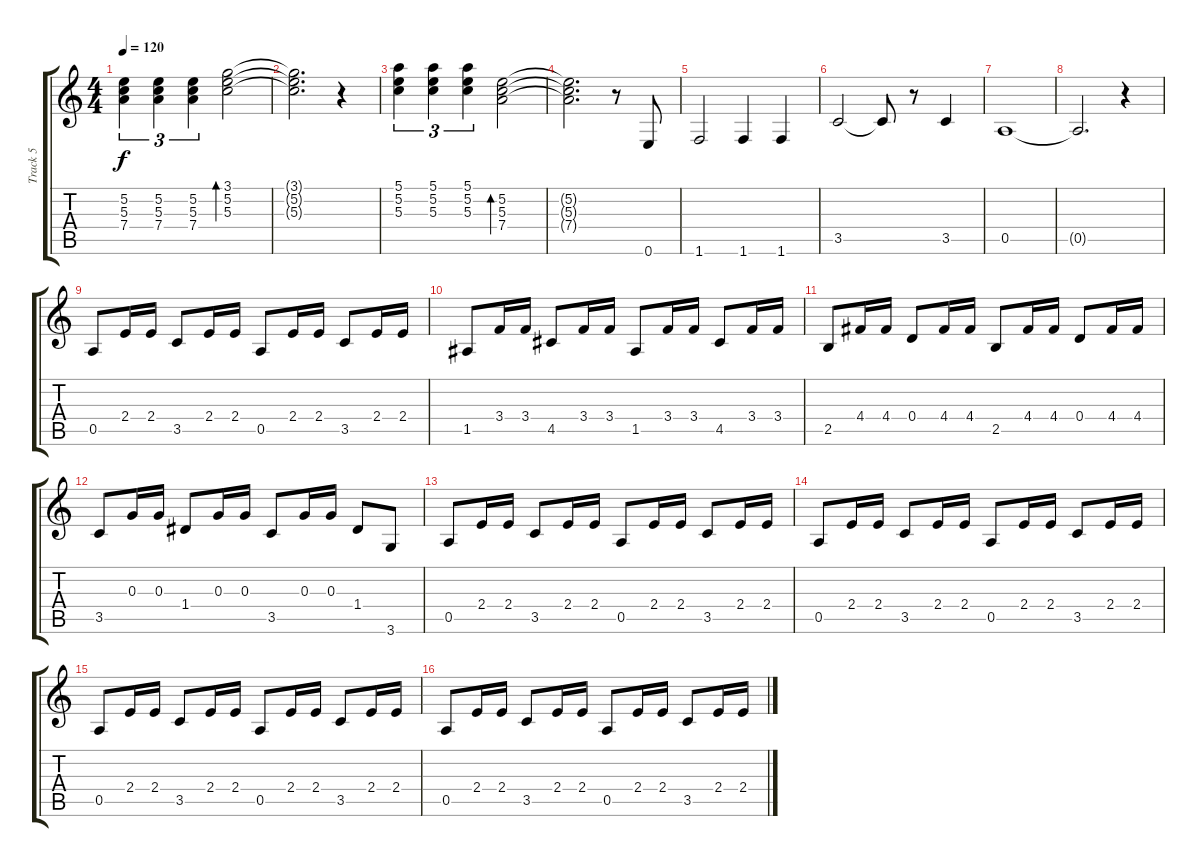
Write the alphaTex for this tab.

\track ("Track 5" "Track 5") {instrument acousticguitarsteel}
\staff {score tabs}
\tuning (E4 B3 G3 D3 A2 E2) {hide}
\ts (4 4)
\tempo 120
\clef g2
\ks c
(5.2 5.3 7.4).4{tu (3 2) dy f} (5.2 5.3 7.4).4{tu (3 2)} (5.2 5.3 7.4).4{tu (3 2)} (3.1 5.2 5.3).2{bd 240} |
(3.1{t} 5.2{t} 5.3{t}).2{d} r.4 |
(5.1 5.2 5.3).4{tu (3 2)} (5.1 5.2 5.3).4{tu (3 2)} (5.1 5.2 5.3).4{tu (3 2)} (5.2 5.3 7.4).2{bd 240} |
(5.2{t} 5.3{t} 7.4{t}).2{d} r.8 0.6.8 |
1.6.2 1.6.4 1.6.4 |
3.5.2 3.5{t}.8 r.8 3.5.4 |
0.5.1 |
0.5{t}.2{d} r.4 |
0.5.8 2.4.16 2.4.16 3.5.8 2.4.16 2.4.16 0.5.8 2.4.16 2.4.16 3.5.8 2.4.16 2.4.16 |
1.5.8 3.4.16 3.4.16 4.5.8 3.4.16 3.4.16 1.5.8 3.4.16 3.4.16 4.5.8 3.4.16 3.4.16 |
2.5.8 4.4.16 4.4.16 0.4.8 4.4.16 4.4.16 2.5.8 4.4.16 4.4.16 0.4.8 4.4.16 4.4.16 |
3.5.8 0.3.16 0.3.16 1.4.8 0.3.16 0.3.16 3.5.8 0.3.16 0.3.16 1.4.8 3.6.8 |
0.5.8 2.4.16 2.4.16 3.5.8 2.4.16 2.4.16 0.5.8 2.4.16 2.4.16 3.5.8 2.4.16 2.4.16 |
0.5.8 2.4.16 2.4.16 3.5.8 2.4.16 2.4.16 0.5.8 2.4.16 2.4.16 3.5.8 2.4.16 2.4.16 |
0.5.8 2.4.16 2.4.16 3.5.8 2.4.16 2.4.16 0.5.8 2.4.16 2.4.16 3.5.8 2.4.16 2.4.16 |
0.5.8 2.4.16 2.4.16 3.5.8 2.4.16 2.4.16 0.5.8 2.4.16 2.4.16 3.5.8 2.4.16 2.4.16
